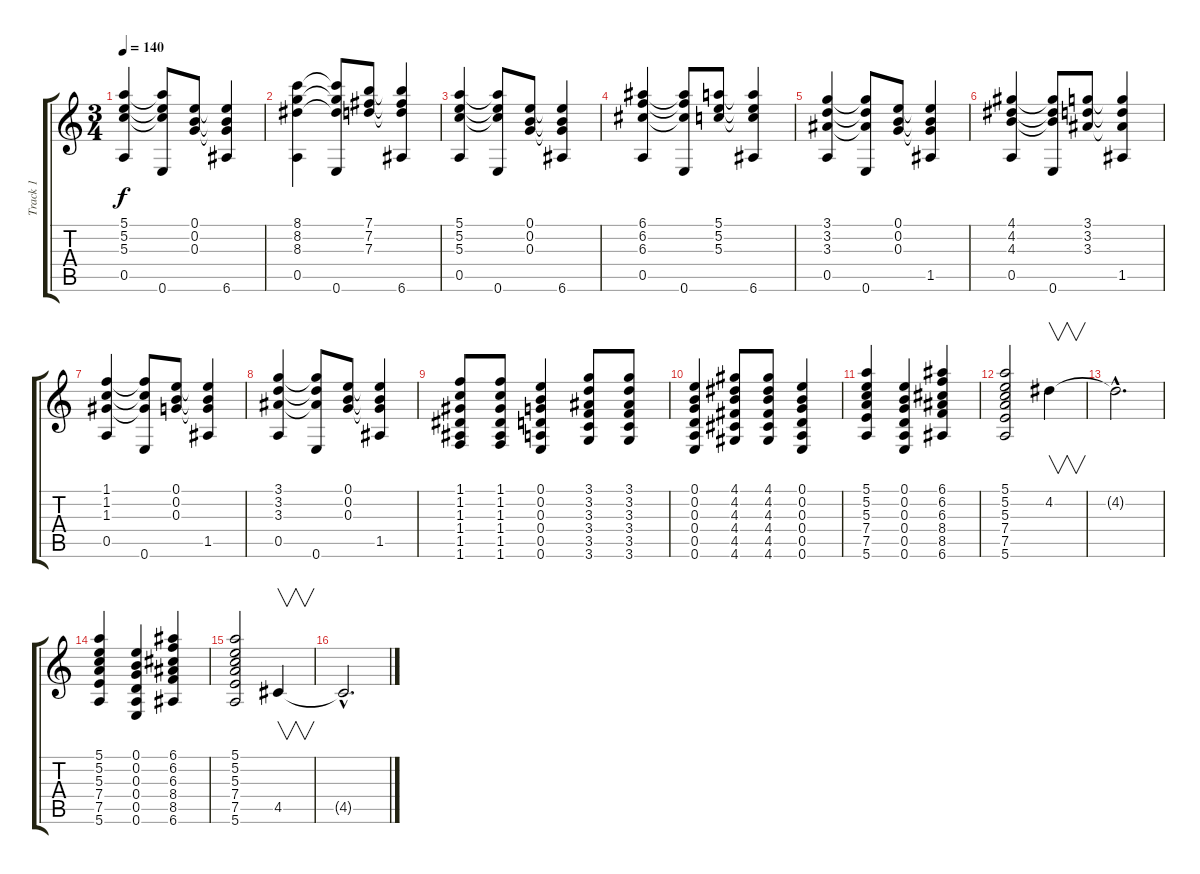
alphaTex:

\track ("Track 1" "Track 1") {instrument acousticguitarnylon}
\staff {score tabs}
\tuning (E4 B3 G3 D3 A2 E2) {hide}
\ts (3 4)
\tempo 140
\clef g2
\ks c
(5.1 5.2 5.3 0.5).4{dy f} (5.1{t} 5.2{t} 5.3{t} 0.6).8 (0.1 0.2 0.3).8 (0.1{t} 0.2{t} 0.3{t} 6.6).4 |
(8.1 8.2 8.3 0.5).4 (8.1{t} 8.2{t} 8.3{t} 0.6).8 (7.1 7.2 7.3).8 (7.1{t} 7.2{t} 7.3{t} 6.6).4 |
(5.1 5.2 5.3 0.5).4 (5.1{t} 5.2{t} 5.3{t} 0.6).8 (0.1 0.2 0.3).8 (0.1{t} 0.2{t} 0.3{t} 6.6).4 |
(6.1 6.2 6.3 0.5).4 (6.1{t} 6.2{t} 6.3{t} 0.6).8 (5.1 5.2 5.3).8 (5.1{t} 5.2{t} 5.3{t} 6.6).4 |
(3.1 3.2 3.3 0.5).4 (3.1{t} 3.2{t} 3.3{t} 0.6).8 (0.1 0.2 0.3).8 (0.1{t} 0.2{t} 0.3{t} 1.5).4 |
(4.1 4.2 4.3 0.5).4 (4.1{t} 4.2{t} 4.3{t} 0.6).8 (3.1 3.2 3.3).8 (3.1{t} 3.2{t} 3.3{t} 1.5).4 |
(1.1 1.2 1.3 0.5).4 (1.1{t} 1.2{t} 1.3{t} 0.6).8 (0.1 0.2 0.3).8 (0.1{t} 0.2{t} 0.3{t} 1.5).4 |
(3.1 3.2 3.3 0.5).4 (3.1{t} 3.2{t} 3.3{t} 0.6).8 (0.1 0.2 0.3).8 (0.1{t} 0.2{t} 0.3{t} 1.5).4 |
(1.1 1.2 1.3 1.4 1.5 1.6).8 (1.1 1.2 1.3 1.4 1.5 1.6).8 (0.1 0.2 0.3 0.4 0.5 0.6).4 (3.1 3.2 3.3 3.4 3.5 3.6).8 (3.1 3.2 3.3 3.4 3.5 3.6).8 |
(0.1 0.2 0.3 0.4 0.5 0.6).4 (4.1 4.2 4.3 4.4 4.5 4.6).8 (4.1 4.2 4.3 4.4 4.5 4.6).8 (0.1 0.2 0.3 0.4 0.5 0.6).4 |
(5.1 5.2 5.3 7.4 7.5 5.6).4 (0.1 0.2 0.3 0.4 0.5 0.6).4 (6.1 6.2 6.3 8.4 8.5 6.6).4 |
(5.1 5.2 5.3 7.4 7.5 5.6).2 4.2.4{v} |
4.2{hac t}.2{d} |
(5.1 5.2 5.3 7.4 7.5 5.6).4 (0.1 0.2 0.3 0.4 0.5 0.6).4 (6.1 6.2 6.3 8.4 8.5 6.6).4 |
(5.1 5.2 5.3 7.4 7.5 5.6).2 4.5.4{v} |
4.5{hac t}.2{d}
